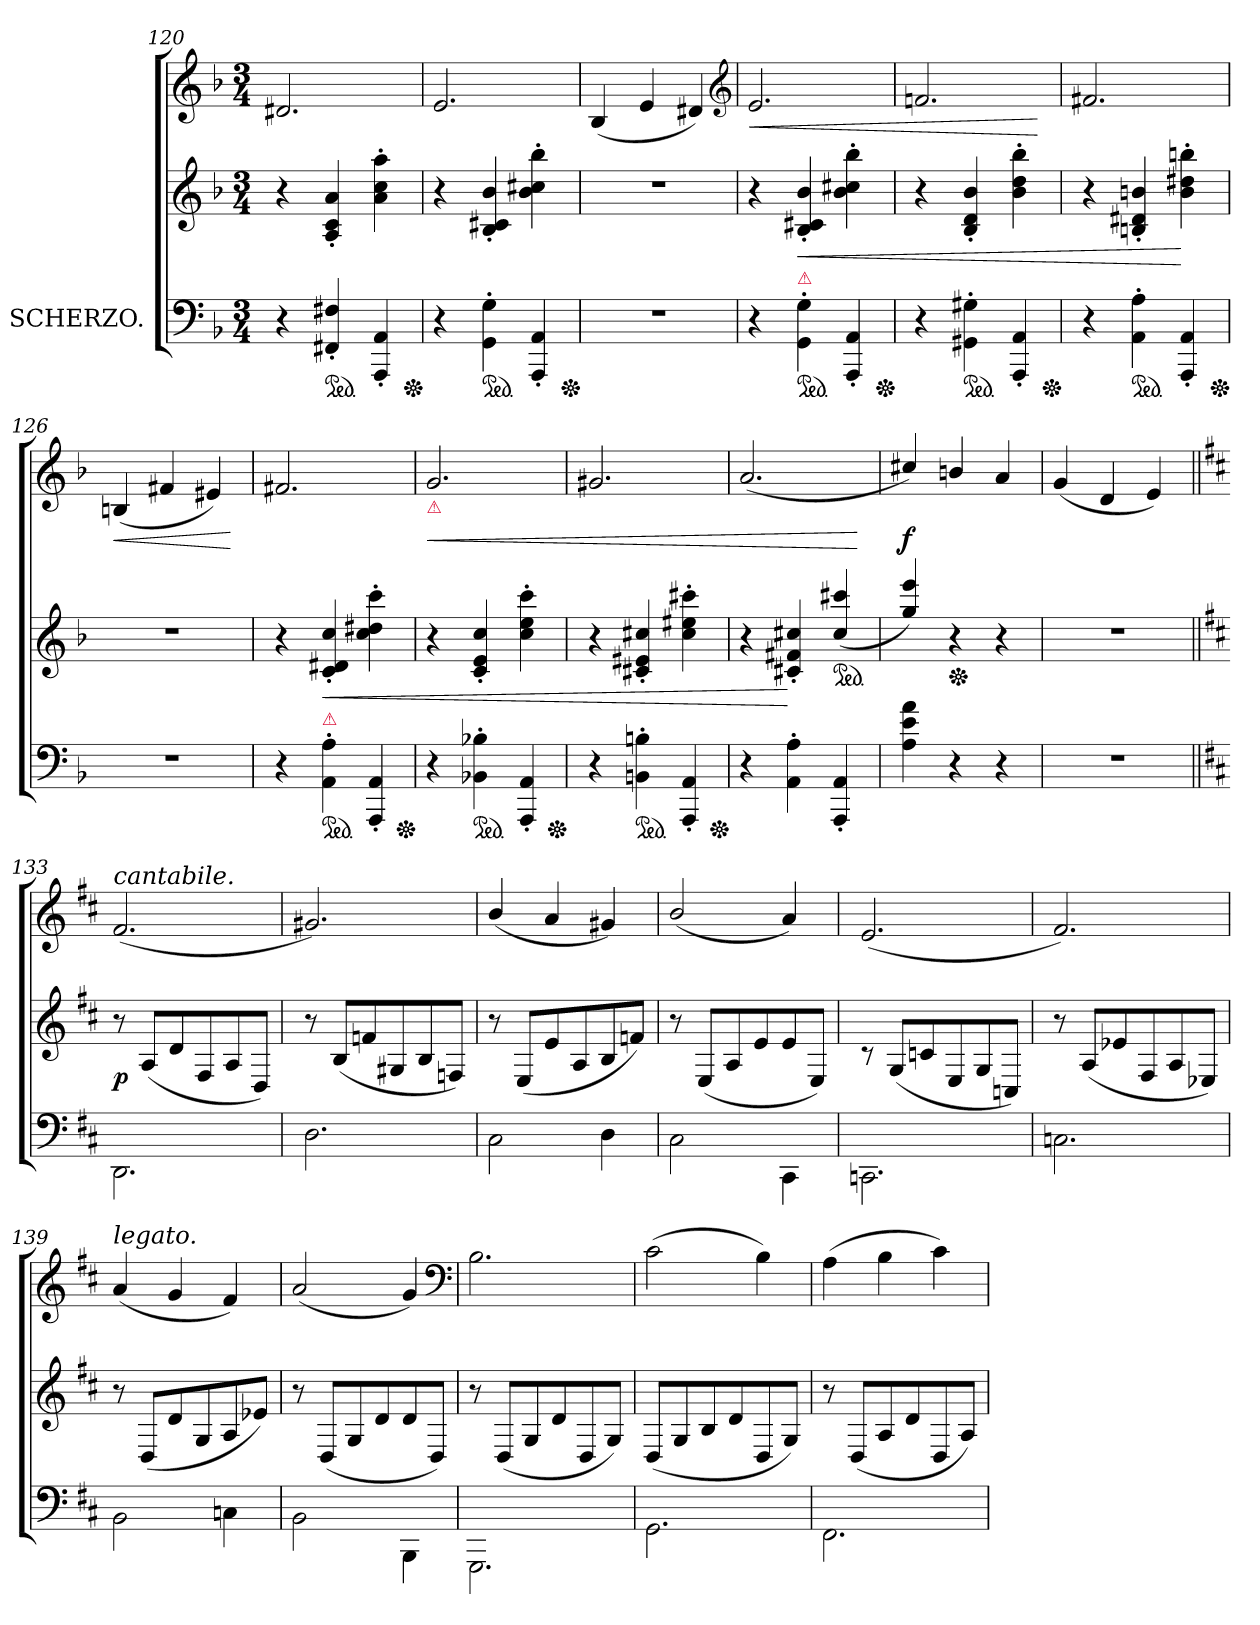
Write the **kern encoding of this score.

**kern	**kern	**dynam	**kern	**dynam
*part2	*part2	*part2	*part1	*part1
*staff3	*staff2	*staff2/3	*staff1	*staff1
*I"SCHERZO.	*	*	*	*
*clefF4	*clefG2	*	*clefG2	*
*k[b-]	*k[b-]	*	*k[b-]	*
*M3/4	*M3/4	*	*M3/4	*
=120	=120	=120	=120	=120
4r	4r	.	2.d#X!	.
*ped	*	*	*	*
4FF#X'< 4F#X'<	4A'< 4c'< 4a'<	.	.	.
4AAA'< 4AA'<	4a'> 4cc'> 4aa'>	.	.	.
*Xped	*	*	*	*
=121	=121	=121	=121	=121
4r	4r	.	2.e!	.
*ped	*	*	*	*
4GG'>\ 4G'>\	4B-'< 4c#X'< 4b-'<	.	.	.
4AAA'< 4AA'<	4b-'> 4cc#X'> 4bb-'>	.	.	.
*Xped	*	*	*	*
=122	=122	=122	=122	=122
2.rF	2.rdd	.	(<4B-!	.
.	.	.	4e!	.
.	.	.	4d#X!)	.
*	*	*	*clefG2	*
=123	=123	=123	=123	=123
!	!	!	!	!LO:HP:b
4r	4r	.	2.e!	<
!	!LO:TX:b:color=crimson:t=⚠	!	!	!
!	!	!LO:HP:b	!	!
*ped	*	*	*	*
4GG'>\ 4G'>\	4B-'< 4c#X'< 4b-'<	<	.	.
4AAA'< 4AA'<	4b-'> 4cc#X'> 4bb-'>	.	.	.
*Xped	*	*	*	*
=124	=124	=124	=124	=124
4r	4r	.	2.fn!	.
*ped	*	*	*	*
4GG#X'>\ 4G#X'>\	4B-'< 4d'< 4b-'<	.	.	.
4AAA'< 4AA'<	4b-'> 4dd'> 4bb-'>	.	.	.
.	.	.	.	[
*Xped	*	*	*	*
=125	=125	=125	=125	=125
4r	4r	.	2.f#X!	.
*ped	*	*	*	*
4AA'> 4A'>	4Bn'< 4d#X'< 4bn'<	.	.	.
4AAA'< 4AA'<	4b'> 4dd#X'> 4bbn'>	[	.	.
*Xped	*	*	*	*
=126	=126	=126	=126	=126
!	!	!	!	!LO:HP:b
2.rF	2.rdd	.	(<4Bn!	<
.	.	.	4f#X!	.
.	.	.	4e#X!)	.
.	.	.	.	[
=127	=127	=127	=127	=127
4r	4r	.	2.f#X!	.
!	!LO:TX:b:color=crimson:t=⚠	!	!	!
!	!	!LO:HP:b	!	!
*ped	*	*	*	*
4AA'> 4A'>	4c'< 4d#X'< 4cc'<	<	.	.
4AAA'< 4AA'<	4cc'> 4dd#X'> 4ccc'>	.	.	.
*Xped	*	*	*	*
=128	=128	=128	=128	=128
!	!	!	!LO:TX:b:color=crimson:t=⚠	!
!	!	!	!	!LO:HP:b
4r	4r	.	2.g!	<
*ped	*	*	*	*
4BB-X'> 4B-X'>	4c'< 4e'< 4cc'<	.	.	.
4AAA'< 4AA'<	4cc'> 4ee'> 4ccc'>	.	.	.
*Xped	*	*	*	*
=129	=129	=129	=129	=129
4r	4r	.	2.g#X!	.
*ped	*	*	*	*
4BBn'> 4Bn'>	4c#X'< 4e#X'< 4cc#X'<	.	.	.
4AAA'< 4AA'<	4cc#'> 4ee#X'> 4ccc#X'>	.	.	.
*Xped	*	*	*	*
=130	=130	=130	=130	=130
4r	4r	.	(<2.a!	.
4AA' 4A'	4c#X'< 4f#X'< 4cc#X'<	[	.	.
*	*ped	*	*	*
4AAA'< 4AA'<	(>4cc#/ 4ccc#X/	.	.	.
.	.	.	.	[
=131	=131	=131	=131	=131
4A\ 4e\ 4a\	4gg/ 4eee/)	.	4cc#X!/)	f
*	*Xped	*	*	*
4r	4r	.	4bn!/	.
4r	4r	.	4a!/	.
=132	=132	=132	=132	=132
2.rF	2.rdd	.	(<4g!	.
.	.	.	4d!	.
.	.	.	4e!)	.
=133||	=133||	=133||	=133||	=133||
*k[f#c#]	*k[f#c#]	*	*k[f#c#]	*
!	!	!	!LO:TX:a:i:t=cantabile.	!
2.DD\	8r	p	(<2.f#!	.
.	(>8A/L	.	.	.
.	8d	.	.	.
.	8F#/	.	.	.
.	8A/	.	.	.
.	8D/J)	.	.	.
=134	=134	=134	=134	=134
2.D	8r	.	2.g#X!)	.
.	(>8B/L	.	.	.
.	8fn	.	.	.
.	8G#X	.	.	.
.	8B	.	.	.
.	8Fn/J)	.	.	.
=135	=135	=135	=135	=135
2C#\	8r	.	(<4b!/	.
.	(>8E/L	.	.	.
.	8e	.	4a!	.
.	8A/	.	.	.
4D\	8B/	.	4g#X!)	.
.	8fnJ)	.	.	.
=136	=136	=136	=136	=136
2C#\	8r	.	(<2b!/	.
.	(>8E/L	.	.	.
.	8A/	.	.	.
.	8e	.	.	.
4CC#\	8e	.	4a!)	.
.	8E/J)	.	.	.
=137	=137	=137	=137	=137
2.CCn\	8rc	.	(<2.e!	.
.	(>8G/L	.	.	.
.	8cn/	.	.	.
.	8E/	.	.	.
.	8G/	.	.	.
.	8Cn/J)	.	.	.
=138	=138	=138	=138	=138
2.Cn\	8r	.	2.f#!)	.
.	(>8A/L	.	.	.
.	8e-X	.	.	.
.	8F#/	.	.	.
.	8A/	.	.	.
.	8E-XJ)	.	.	.
=139	=139	=139	=139	=139
!	!	!	!LO:TX:a:i:t=legato.	!
2BB\	8r	.	(<4a!	.
.	(>8D/L	.	.	.
.	8d	.	4g!	.
.	8G/	.	.	.
4Cn\	8A/	.	4f#!)	.
.	8e-XJ)	.	.	.
=140	=140	=140	=140	=140
2BB\	8r	.	(<2a!	.
.	(>8D/L	.	.	.
.	8G/	.	.	.
.	8d	.	.	.
4BBB\	8d	.	4g!)	.
.	8D/J)	.	.	.
*	*	*	*clefF4	*
=141	=141	=141	=141	=141
2.GGG\	8r	.	2.B!	.
.	(>8D/L	.	.	.
.	8G/	.	.	.
.	8d	.	.	.
.	8D/	.	.	.
.	8G/J)	.	.	.
=142	=142	=142	=142	=142
2.GG\	(>8D/L	.	(>2c#!	.
.	8G/	.	.	.
.	8B/	.	.	.
.	8d	.	.	.
.	8D/	.	4B!)	.
.	8G/J)	.	.	.
=143	=143	=143	=143	=143
2.FF#\	8r	.	(>4A!	.
.	(>8D/L	.	.	.
.	8A/	.	4B!	.
.	8d	.	.	.
.	8D/	.	4c#!)	.
.	8A/J)	.	.	.
=	=	=	=	=
*-	*-	*-	*-	*-
